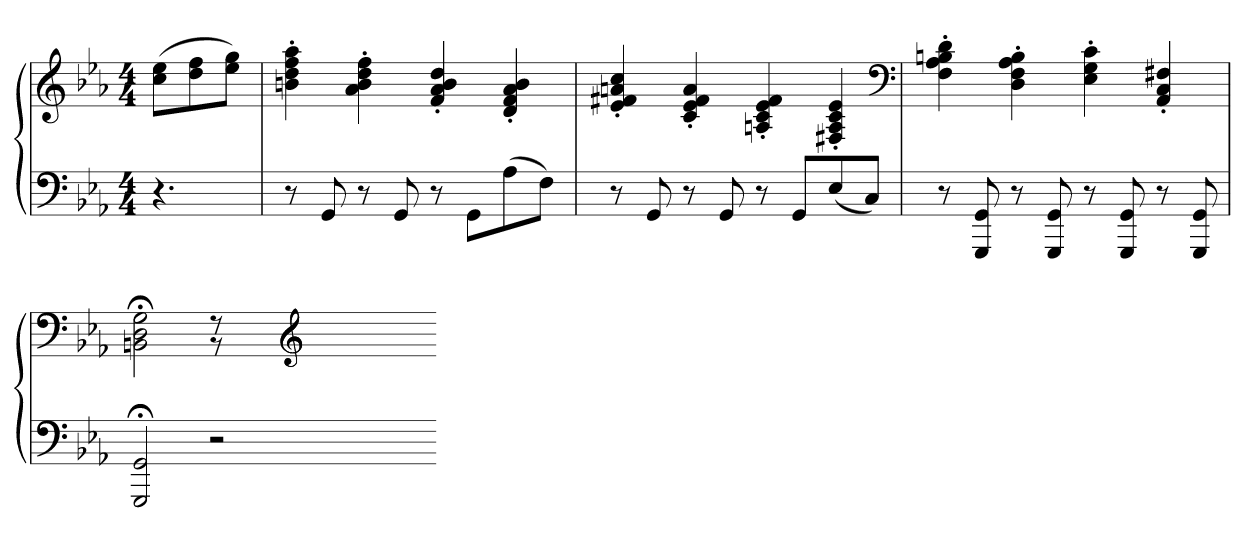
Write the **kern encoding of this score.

**kern	**kern
*part1	*part1
*staff2	*staff1
*clefF4	*clefG2
*k[b-e-a-]	*k[b-e-a-]
*c:	*c:
*M4/4	*M4/4
=	=
4.r	(8cc 8ee-L
.	8dd 8ff
.	8ee- 8ggJ)
=	=
8r	4bn' 4dd' 4ff' 4aa-'
8GG	.
8r	4a-' 4b' 4dd' 4ff'
8GG	.
8r	4f' 4a-' 4b' 4dd'
8GGL	.
(8A-	4d' 4f' 4a-' 4b'
8FJ)	.
=	=
8r	4e-' 4f#X' 4an' 4cc'
8GG	.
8r	4c' 4e-' 4f#' 4a'
8GG	.
8r	4An' 4c' 4e-' 4f#'
8GGL	.
(8E-	4F#X' 4A' 4c' 4e-'
8CJ)	.
*	*clefF4
=	=
8r	4F' 4A-' 4Bn' 4d'
8GGG 8GG	.
8r	4D' 4F' 4A-' 4B'
8GGG 8GG	.
8r	4E-' 4G' 4c'
8GGG 8GG	.
8r	4AA-' 4C' 4F#X'
8GGG 8GG	.
=	=
*	*^
2GGG;< 2GG;<	2BBn;< 2D;< 2G;<	2ryy
2r	8r	8r
.	4.ryy	4.ryy
*	*clefG2	*
2.ryy	4.ryy	4.ryy
.	4.ryy	4.ryy
*	*v	*v
=-	=-
*-	*-
